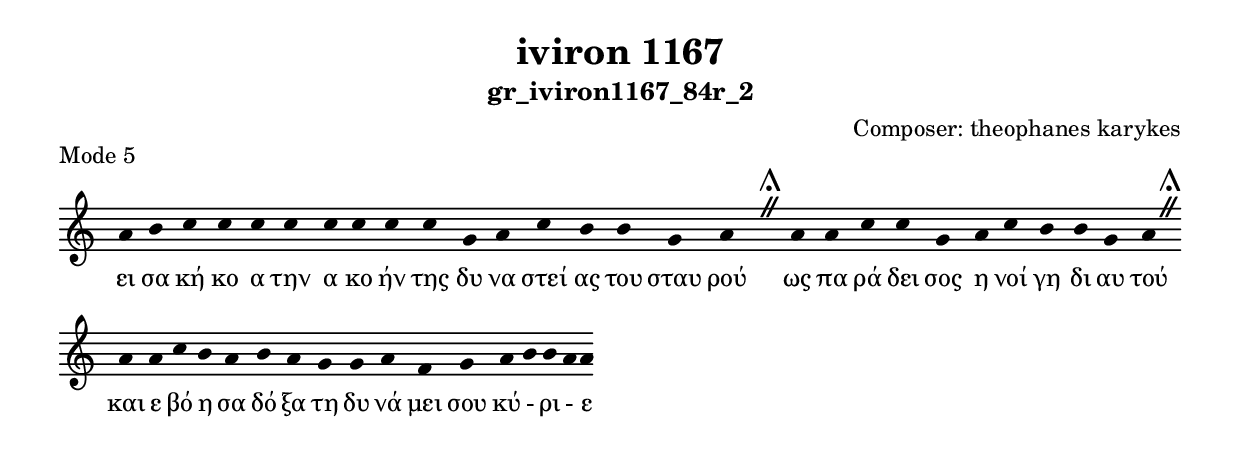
\include "gregorian.ly"

	\header {
 	  title = "iviron 1167"
	  subtitle = "gr_iviron1167_84r_2"
	  composer = "Composer: theophanes karykes"
	  piece = "Mode 5"
	}

	chant = {
	  a'4 b'4 c''4 c''4 c''4 c''4 c''4 c''4 c''4 c''4 g'4 a'4 c''4 b'4 b'4 g'4 a'4 \divisioMaior
 a'4 a'4 c''4 c''4 g'4 a'4 c''4 b'4 b'4 g'4 a'4 \divisioMaior
 a'4 a'4 c''4 b'4 a'4 b'4 a'4 g'4 g'4 a'4 f'4 g'4 a'4 b'4 b'4 a'4 a'4\finalis
	}

	verba = \lyricmode {ει σα κή κο α την α κο ήν της δυ να στεί ας του σταυ ρού 
ως πα ρά δει σος η νοί γη δι αυ τού 
και ε βό η σα δό ξα τη δυ νά μει σου κύ - ρι - ε 
	}


	\score {
	  \new Staff <<
	  \new Voice = "melody" \chant
	  \new Lyrics = "one" \lyricsto melody \verba
	  >>
	  \layout {
	    \context {
	      \Staff
	      \remove "Time_signature_engraver"
	      \remove "Bar_engraver"
	    }
	    \context {
	      \Voice
	      \remove "Stem_engraver"
	    }
	  }
	}